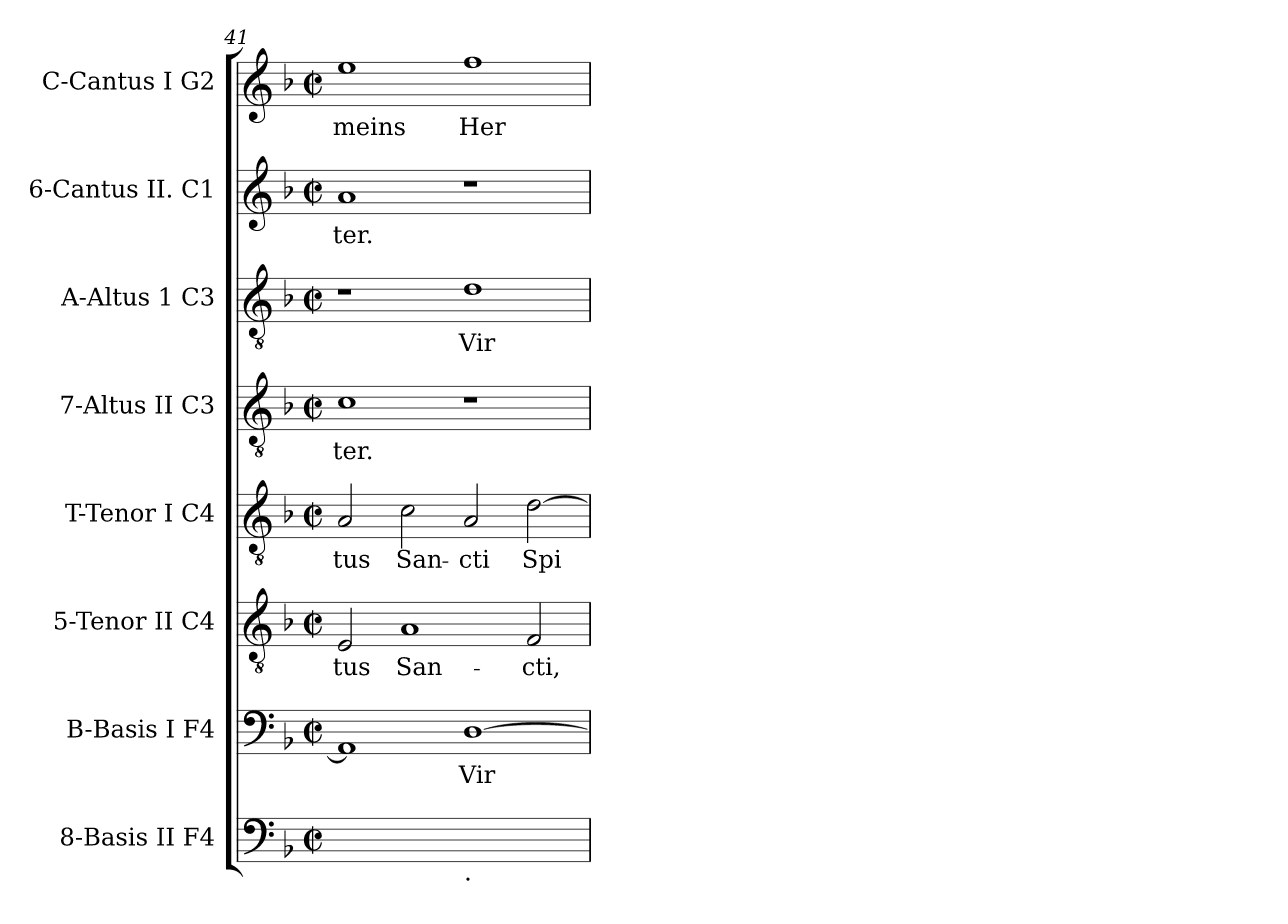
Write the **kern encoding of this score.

**kern	**kern	**text	**kern	**text	**kern	**text	**kern	**text	**kern	**text	**kern	**text	**kern	**text
*part8	*part7	*part7	*part6	*part6	*part5	*part5	*part4	*part4	*part3	*part3	*part2	*part2	*part1	*part1
*staff8	*staff7	*staff7	*staff6	*staff6	*staff5	*staff5	*staff4	*staff4	*staff3	*staff3	*staff2	*staff2	*staff1	*staff1
*I"8-Basis II  F4	*I"B-Basis I  F4	*	*I"5-Tenor II  C4	*	*I"T-Tenor I  C4	*	*I"7-Altus II  C3	*	*I"A-Altus 1  C3	*	*I"6-Cantus II.  C1	*	*I"C-Cantus I  G2	*
*	*I'B	*	*	*	*I'T	*	*	*	*I'A	*	*	*	*I'C	*
!!LO:PB:g=z
*clefF4	*clefF4	*	*clefGv2	*	*clefGv2	*	*clefGv2	*	*clefGv2	*	*clefG2	*	*clefG2	*
*k[b-]	*k[b-]	*	*k[b-]	*	*k[b-]	*	*k[b-]	*	*k[b-]	*	*k[b-]	*	*k[b-]	*
*F:	*F:	*	*F:	*	*F:	*	*F:	*	*F:	*	*F:	*	*F:	*
*M2/2	*M2/2	*	*M2/2	*	*M2/2	*	*M2/2	*	*M2/2	*	*M2/2	*	*M2/2	*
*met(c|)	*met(c|)	*	*met(c|)	*	*met(c|)	*	*met(c|)	*	*met(c|)	*	*met(c|)	*	*met(c|)	*
=41	=41	=41	=41	=41	=41	=41	=41	=41	=41	=41	=41	=41	=41	=41
!	!	!LO:LY:b:cj	!	!LO:LY:b:cj	!	!LO:LY:b:cj	!	!LO:LY:b:cj	!	!	!	!LO:LY:b:cj	!	!LO:LY:b:cj
1ryy	1AA]	.	2E/	-tus	2A/	-tus	1c	-ter.	1r	.	1a	-ter.	1ee	meins
!	!	!	!	!LO:LY:b:cj	!	!LO:LY:b:cj	!	!	!	!	!	!	!	!
.	.	.	1A	San-	2c\	San-	.	.	.	.	.	.	.	.
!LO:TX:b:t=.	!	!	!	!	!	!	!	!	!	!	!	!	!	!
!	!	!LO:LY:b:cj	!	!	!	!LO:LY:b:cj	!	!	!	!LO:LY:b:cj	!	!	!	!LO:LY:b:cj
1ryy	[>1D	Vir-	.	.	2A/	-cti	1r	.	1d	Vir-	1r	.	1ff	Her-
!	!	!	!	!LO:LY:b:cj	!	!LO:LY:b:cj	!	!	!	!	!	!	!	!
.	.	.	2F/	-cti,	[>2d\	Spi-	.	.	.	.	.	.	.	.
=	=	=	=	=	=	=	=	=	=	=	=	=	=	=
*-	*-	*-	*-	*-	*-	*-	*-	*-	*-	*-	*-	*-	*-	*-
